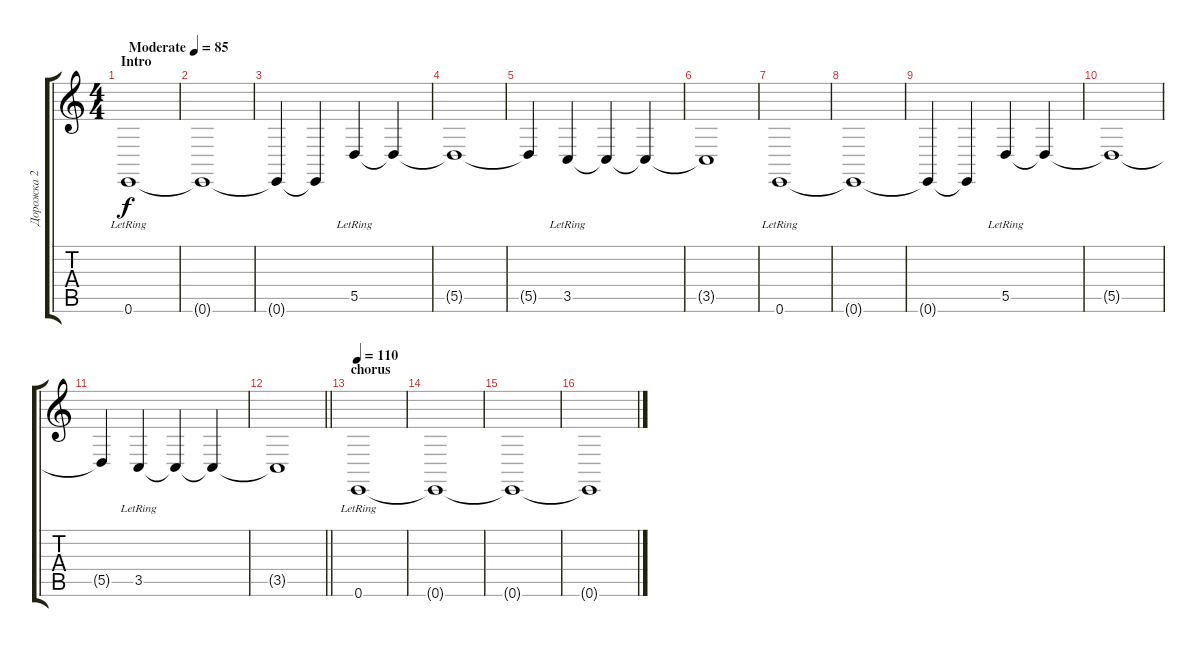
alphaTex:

\track ("Дорожка 2" "Дорожка 2") {instrument synthvoice}
\staff {score tabs}
\tuning (E4 B3 G3 D3 A2 E2) {hide}
\ts (4 4)
\section ("" "Intro")
\tempo (85 "Moderate")
\clef g2
\ks c
0.6{lr}.1{dy f instrument synthvoice} |
0.6{t}.1 |
0.6{t}.4 0.6{t}.4 5.5{lr}.4 5.5{t}.4 |
5.5{t}.1 |
5.5{t}.4 3.5{lr}.4 3.5{t}.4 3.5{t}.4 |
3.5{t}.1 |
0.6{lr}.1 |
0.6{t}.1 |
0.6{t}.4 0.6{t}.4 5.5{lr}.4 5.5{t}.4 |
5.5{t}.1 |
5.5{t}.4 3.5{lr}.4 3.5{t}.4 3.5{t}.4 |
\barLineRight lightlight
3.5{t}.1 |
\section ("" "chorus")
\tempo 110
0.6{lr}.1 |
0.6{t}.1 |
0.6{t}.1 |
0.6{t}.1
